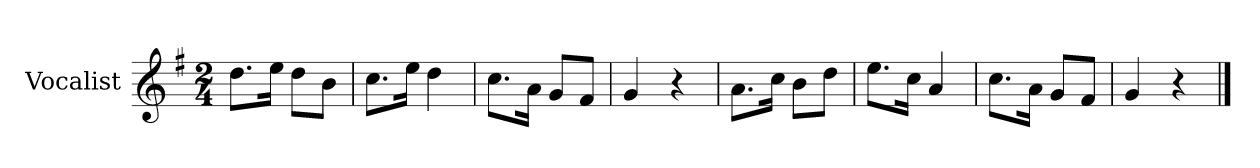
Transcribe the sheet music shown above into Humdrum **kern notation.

**kern
*part1
*staff1
*I"Vocalist
*k[f#]
*G:
*M2/4
=1
8.ddL
16eeJk
8ddL
8bJ
=2
8.ccL
16eeJk
4dd
=3
8.ccL
16aJk
8gL
8f#J
=4
4g
4r
=5
8.aL
16ccJk
8bL
8ddJ
=6
8.eeL
16ccJk
4a
=7
8.ccL
16aJk
8gL
8f#J
=8
4g
4r
==
*-
